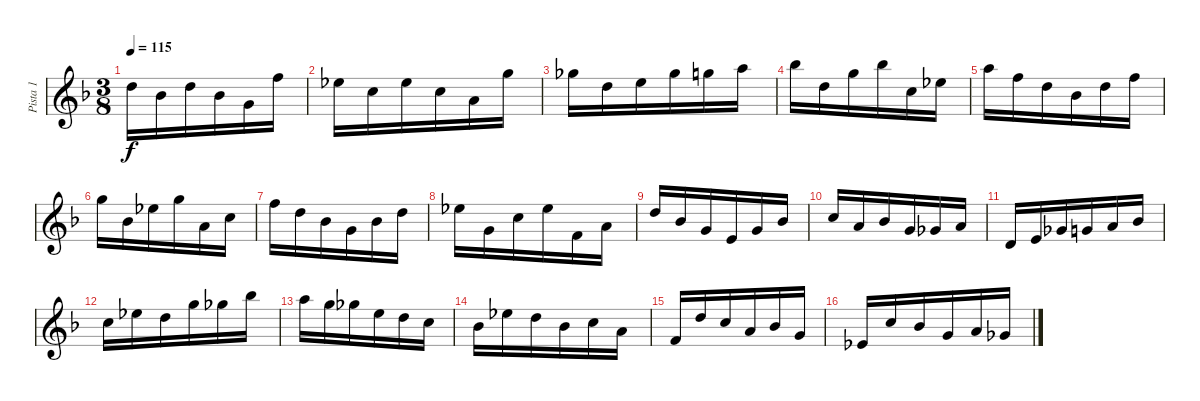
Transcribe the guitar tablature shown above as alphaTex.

\track ("Pista 1" "Pista 1") {instrument acousticguitarsteel}
\staff {score}
\tuning (E4 B3 G3 D3 A2 E2) {hide}
\ts (3 8)
\tempo 115
\clef g2
\ks f
3.2.16{dy f} 3.3.16 3.2.16 3.3.16 0.3.16 1.1.16 |
4.2.16 1.2.16 4.2.16 1.2.16 2.3.16 3.1.16 |
2.1.16 3.2.16 0.1.16 2.1.16 3.1.16 5.1.16 |
6.1.16 3.2.16 3.1.16 6.1.16 1.2.16 4.2.16 |
5.1.16 1.1.16 3.2.16 3.3.16 3.2.16 1.1.16 |
3.1.16 3.3.16 4.2.16 3.1.16 2.3.16 1.2.16 |
1.1.16 3.2.16 3.3.16 0.3.16 3.3.16 3.2.16 |
4.2.16 0.3.16 1.2.16 4.2.16 3.4.16 2.3.16 |
3.2.16 3.3.16 0.3.16 2.4.16 0.3.16 3.3.16 |
1.2.16 2.3.16 3.3.16 0.3.16 4.4.16 2.3.16 |
0.4.16 2.4.16 4.4.16 0.3.16 2.3.16 3.3.16 |
1.2.16 4.2.16 3.2.16 3.1.16 2.1.16 6.1.16 |
5.1.16 3.1.16 2.1.16 0.1.16 3.2.16 1.2.16 |
3.3.16 4.2.16 3.2.16 3.3.16 1.2.16 2.3.16 |
3.4.16 3.2.16 1.2.16 2.3.16 3.3.16 0.3.16 |
1.4.16 1.2.16 3.3.16 0.3.16 2.3.16 4.4.16
